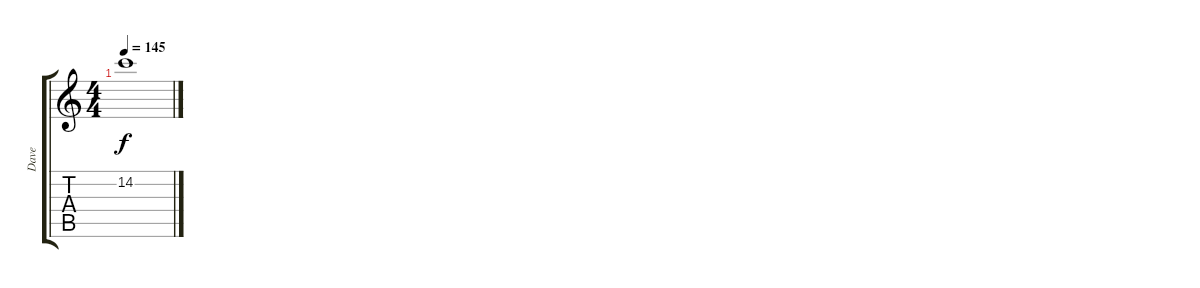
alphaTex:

\track ("Dave" "Dave") {instrument overdrivenguitar}
\staff {score tabs}
\tuning (Eb4 Bb3 Gb3 Db3 Ab2 Eb2) {hide}
\ts (4 4)
\tempo 145
\clef g2
\ks c
14.2{t}.1{dy f}
